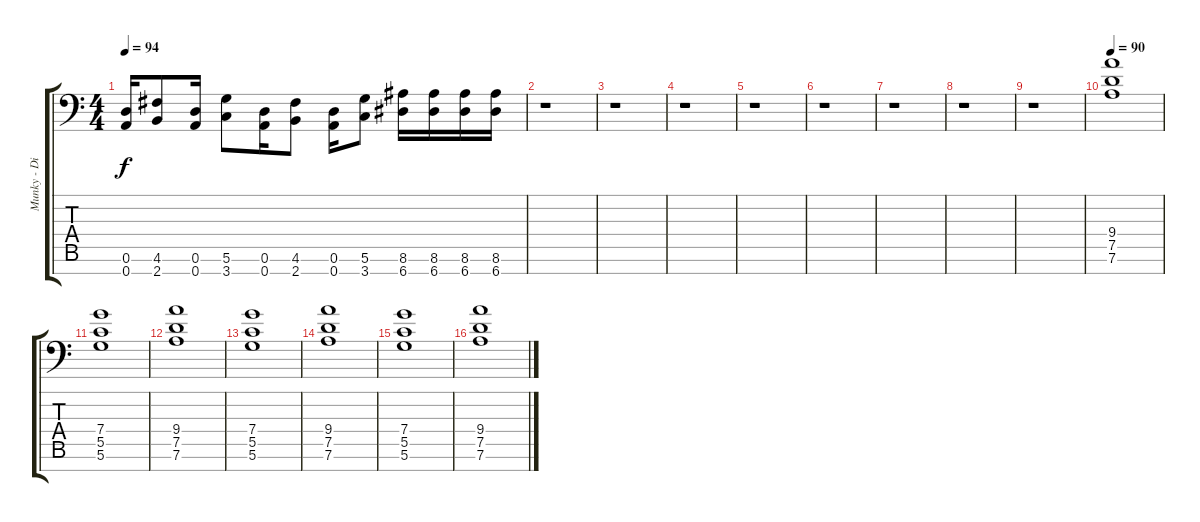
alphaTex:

\track ("Munky - Dist. Guitar" "Munky - Di") {instrument overdrivenguitar}
\staff {score tabs}
\tuning (D4 A3 F3 C3 G2 D2 A1) {hide}
\ts (4 4)
\tempo 94
\clef f4
\ks c
(0.6 0.7).16{dy f} (4.6 2.7).8 (0.6 0.7).16 (5.6 3.7).8 (0.6 0.7).16 (4.6 2.7).8 (0.6 0.7).16 (5.6 3.7).8 (8.6 6.7).16 (8.6 6.7).16 (8.6 6.7).16 (8.6 6.7).16 |
r.1 |
r.1 |
r.1 |
r.1 |
r.1 |
r.1 |
r.1 |
r.1 |
\tempo 90
(9.4 7.5 7.6).1 |
(7.4 5.5 5.6).1 |
(9.4 7.5 7.6).1 |
(7.4 5.5 5.6).1 |
(9.4 7.5 7.6).1 |
(7.4 5.5 5.6).1 |
(9.4 7.5 7.6).1
